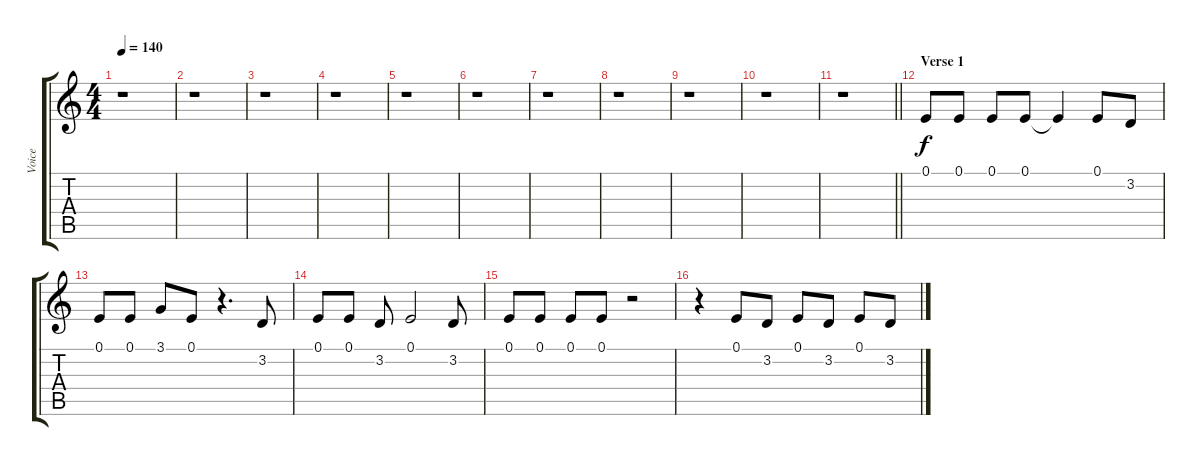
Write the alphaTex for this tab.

\track ("Voice" "Voice") {instrument lead6voice}
\staff {score tabs}
\tuning (E4 B3 G3 D3 A2 E2) {hide}
\ts (4 4)
\tempo 140
\clef g2
\ks c
r.1{dy f} |
r.1 |
r.1 |
r.1 |
r.1 |
r.1 |
r.1 |
r.1 |
r.1 |
r.1 |
\barLineRight lightlight
r.1 |
\section ("" "Verse 1")
0.1.8 0.1.8 0.1.8 0.1.8 0.1{t}.4 0.1.8 3.2.8 |
0.1.8 0.1.8 3.1.8 0.1.8 r.4{d} 3.2.8 |
0.1.8 0.1.8 3.2.8 0.1.2 3.2.8 |
0.1.8 0.1.8 0.1.8 0.1.8 r.2 |
r.4 0.1.8 3.2.8 0.1.8 3.2.8 0.1.8 3.2.8
